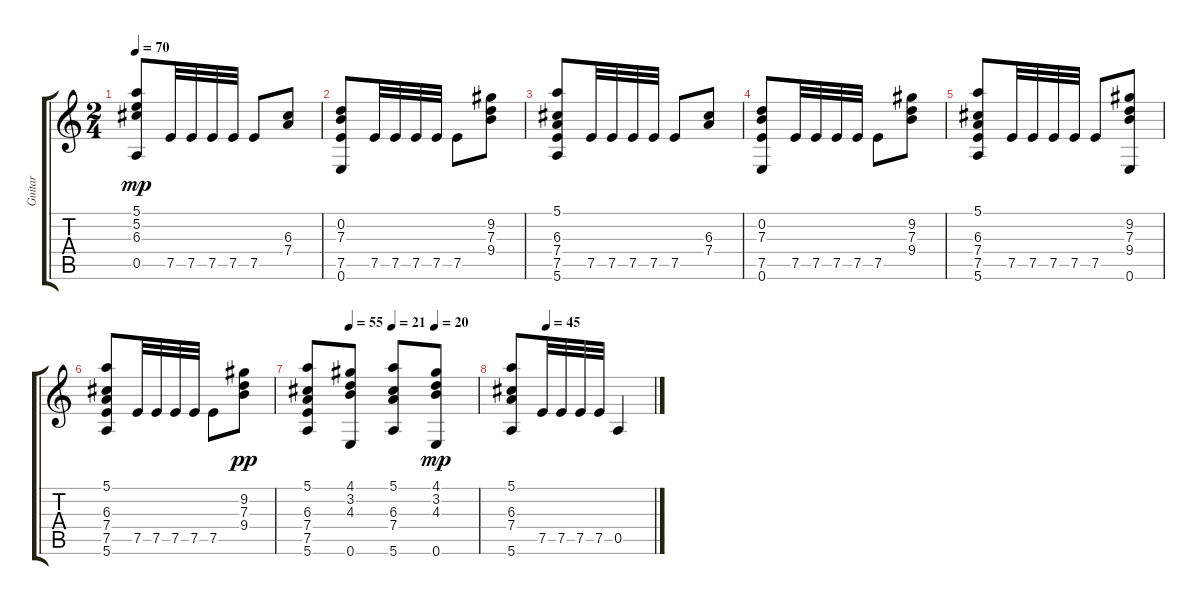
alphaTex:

\track ("Guitar" "Guitar") {instrument acousticguitarnylon}
\staff {score tabs}
\tuning (E4 B3 G3 D3 A2 E2) {hide}
\ts (2 4)
\tempo 70
\clef g2
\ks c
(5.1 5.2 6.3 0.5).8{dy mp} 7.5.32 7.5.32 7.5.32 7.5.32 7.5.8 (6.3 7.4).8 |
(0.2 7.3 7.5 0.6).8 7.5.32 7.5.32 7.5.32 7.5.32 7.5.8 (9.2 7.3 9.4).8 |
(5.1 6.3 7.4 7.5 5.6).8 7.5.32 7.5.32 7.5.32 7.5.32 7.5.8 (6.3 7.4).8 |
(0.2 7.3 7.5 0.6).8 7.5.32 7.5.32 7.5.32 7.5.32 7.5.8 (9.2 7.3 9.4).8 |
(5.1 6.3 7.4 7.5 5.6).8 7.5.32 7.5.32 7.5.32 7.5.32 7.5.8 (9.2 7.3 9.4 0.6).8 |
(5.1 6.3 7.4 7.5 5.6).8 7.5.32 7.5.32 7.5.32 7.5.32 7.5.8 (9.2 7.3 9.4).8{dy pp} |
\tempo (55 0.25)
\tempo (21 0.5)
\tempo (20 0.75)
(5.1 6.3 7.4 7.5 5.6).8 (4.1 3.2 4.3 0.6).8 (5.1 6.3 7.4 5.6).8 (4.1 3.2 4.3 0.6).8{dy mp} |
\tempo (45 0.25)
(5.1 6.3 7.4 5.6).8 7.5.32 7.5.32 7.5.32 7.5.32 0.5.4
